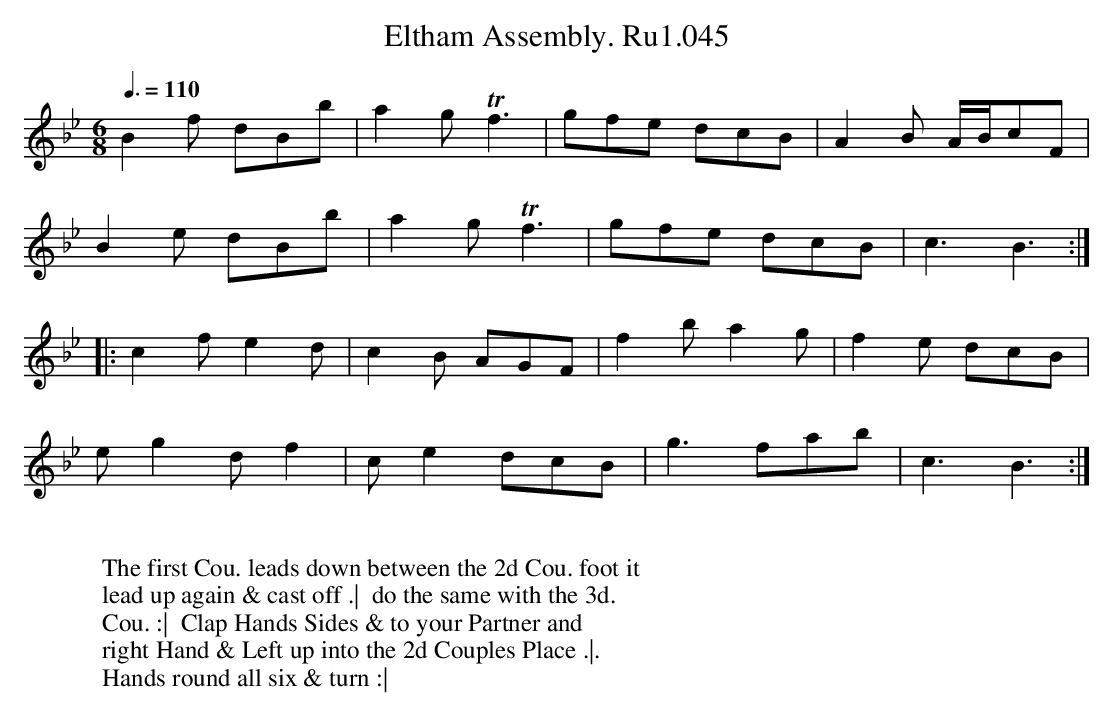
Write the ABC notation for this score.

X:1
T:Eltham Assembly. Ru1.045
L:1/8
M:6/8
Q:3/8=110
K:Bb
B2f dBb|a2g Tf3|gfe dcB|A2B A/B/cF|
B2e dBb|a2g Tf3|gfe dcB|c3B3 :|
|: c2f e2d|c2B AGF|f2b a2g|f2e dcB|
eg2 df2|ce2 dcB|g3 fab|c3B3 :|
W:
W: The first Cou. leads down between the 2d Cou. foot it
W: lead up again & cast off .|  do the same with the 3d.
W: Cou. :|  Clap Hands Sides & to your Partner and
W: right Hand & Left up into the 2d Couples Place .|.
W: Hands round all six & turn :|
